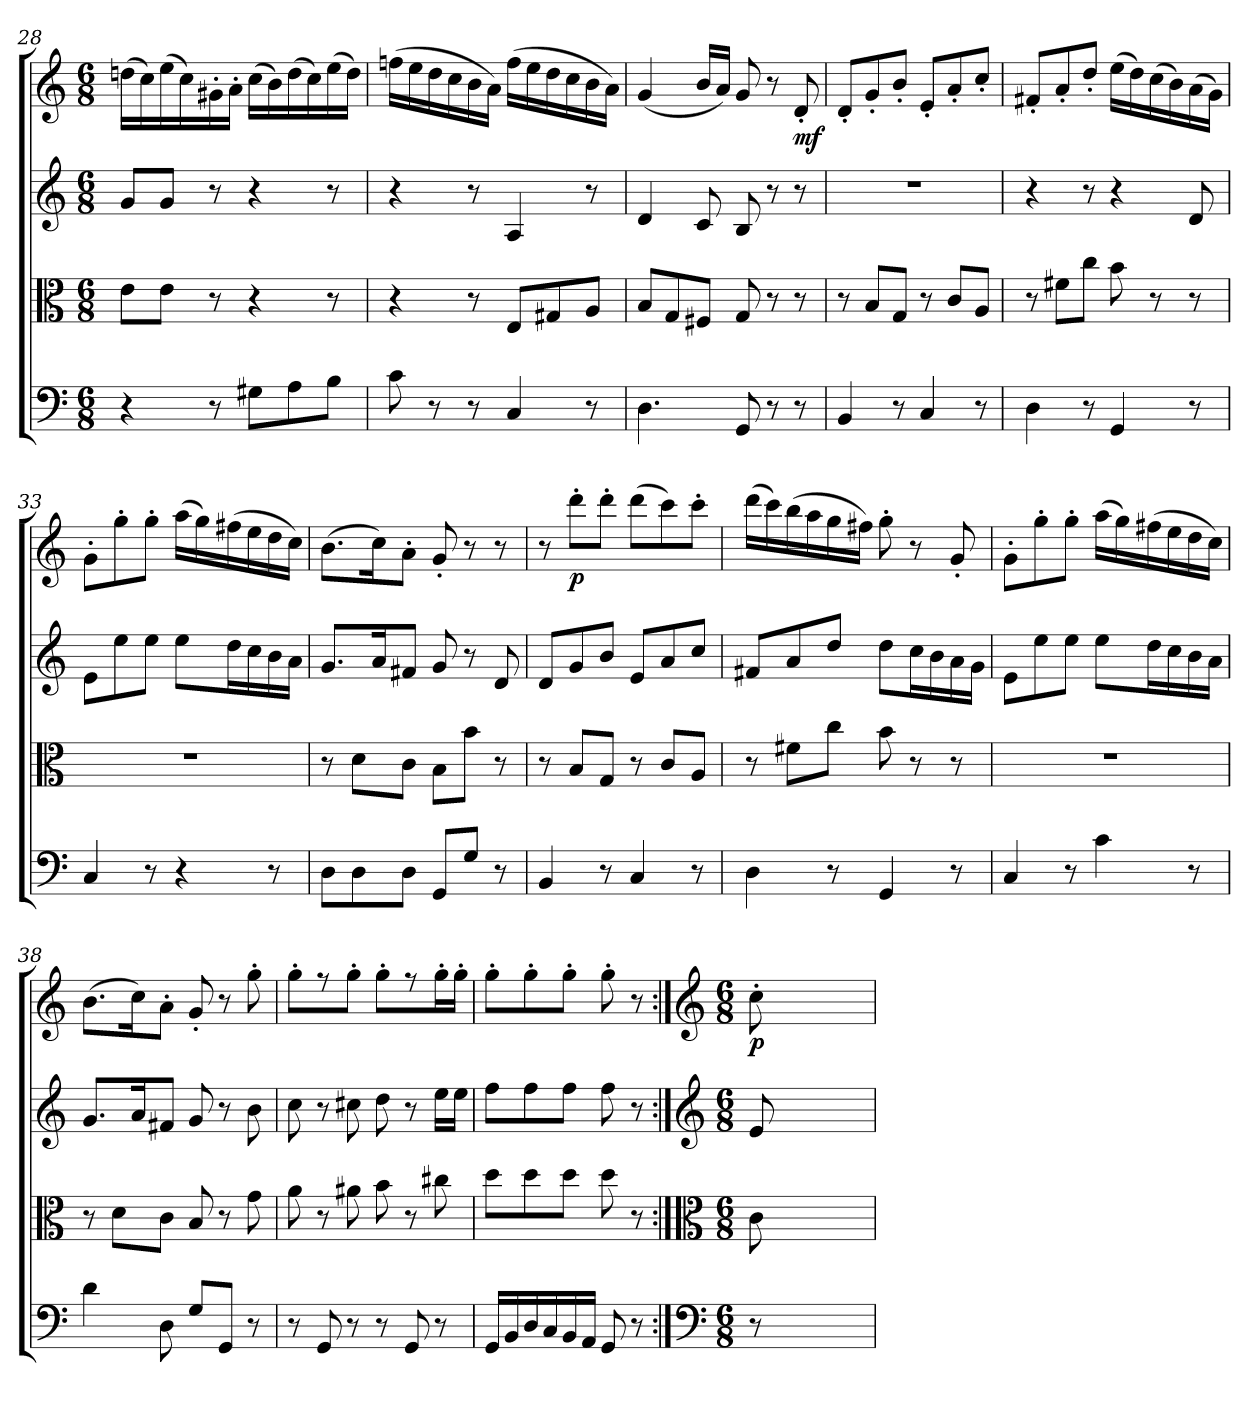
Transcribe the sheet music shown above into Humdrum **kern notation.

**kern	**kern	**kern	**kern	**dynam
*part4	*part3	*part2	*part1	*part1
*staff4	*staff3	*staff2	*staff1	*staff1
*clefF4	*clefC3	*clefG2	*clefG2	*
*k[]	*k[]	*k[]	*k[]	*
*C:	*C:	*C:	*C:	*
*M6/8	*M6/8	*M6/8	*M6/8	*
=28	=28	=28	=28	=28
4r	8e\L	8g/L	(16ddn\LL	.
.	.	.	16cc\)	.
.	8e\J	8g/J	(16ee\	.
.	.	.	16cc\)	.
8r	8r	8r	16g#X'\	.
.	.	.	16a'\JJ	.
8G#X\L	4r	4r	(16cc\LL	.
.	.	.	16b\)	.
8A\	.	.	(16dd\	.
.	.	.	16cc\)	.
8B\J	8r	8r	(16ee\	.
.	.	.	16dd\JJ)	.
=29	=29	=29	=29	=29
8c\	4r	4r	(16ffn\LL	.
.	.	.	16ee\	.
8r	.	.	16dd\	.
.	.	.	16cc\	.
8r	8r	8r	16b\	.
.	.	.	16a\JJ)	.
4C/	8E/L	4A/	(16ff\LL	.
.	.	.	16ee\	.
.	8G#X/	.	16dd\	.
.	.	.	16cc\	.
8r	8A/J	8r	16b\	.
.	.	.	16a\JJ)	.
=30	=30	=30	=30	=30
4.D\	8B/L	4d/	(4g/	.
.	8G/	.	.	.
.	8F#X/J	8c/	16b/LL	.
.	.	.	16a/JJ)	.
8GG/	8G/	8B/	8g/	.
8r	8r	8r	8r	.
8r	8r	8r	8d'/	mf
=31	=31	=31	=31	=31
4BB/	8r	2.r	8d'/L	.
.	8B/L	.	8g'/	.
8r	8G/J	.	8b'/J	.
4C/	8r	.	8e'/L	.
.	8c/L	.	8a'/	.
8r	8A/J	.	8cc'/J	.
=32	=32	=32	=32	=32
4D\	8r	4r	8f#X'/L	.
.	8f#X\L	.	8a'/	.
8r	8cc\J	8r	8dd'/J	.
4GG/	8b\	4r	(16ee\LL	.
.	.	.	16dd\)	.
.	8r	.	(16cc\	.
.	.	.	16b\)	.
8r	8r	8d/	(16a\	.
.	.	.	16g\JJ)	.
=33	=33	=33	=33	=33
4C/	2.r	8e\L	8g'\L	.
.	.	8ee\	8gg'\	.
8r	.	8ee\J	8gg'\J	.
4r	.	8ee\L	(16aa\LL	.
.	.	.	16gg\)	.
.	.	16dd\L	(16ff#X\	.
.	.	16cc\	16ee\	.
8r	.	16b\	16dd\	.
.	.	16a\JJ	16cc\JJ)	.
=34	=34	=34	=34	=34
8D\L	8r	8.g/L	(8.b\L	.
8D\	8d\L	.	.	.
.	.	16a/K	16cc\K)	.
8D\J	8c\J	8f#X/J	8a'\J	.
8GG/L	8B\L	8g/	8g'/	.
8G/J	8b\J	8r	8r	.
8r	8r	8d/	8r	.
=35	=35	=35	=35	=35
4BB/	8r	8d/L	8r	.
.	8B/L	8g/	8ddd'\L	p
8r	8G/J	8b/J	8ddd'\J	.
4C/	8r	8e/L	(8ddd\L	.
.	8c/L	8a/	8ccc\)	.
8r	8A/J	8cc/J	8ccc'\J	.
=36	=36	=36	=36	=36
4D\	8r	8f#X/L	(16ddd\LL	.
.	.	.	16ccc\)	.
.	8f#X\L	8a/	(16bb\	.
.	.	.	16aa\	.
8r	8cc\J	8dd/J	16gg\	.
.	.	.	16ff#X\JJ)	.
4GG/	8b\	8dd\L	8gg'\	.
.	8r	16cc\L	8r	.
.	.	16b\	.	.
8r	8r	16a\	8g'/	.
.	.	16g\JJ	.	.
=37	=37	=37	=37	=37
4C/	2.r	8e\L	8g'\L	.
.	.	8ee\	8gg'\	.
8r	.	8ee\J	8gg'\J	.
4c\	.	8ee\L	(16aa\LL	.
.	.	.	16gg\)	.
.	.	16dd\L	(16ff#X\	.
.	.	16cc\	16ee\	.
8r	.	16b\	16dd\	.
.	.	16a\JJ	16cc\JJ)	.
=38	=38	=38	=38	=38
4d\	8r	8.g/L	(8.b\L	.
.	8d\L	.	.	.
.	.	16a/K	16cc\K)	.
8D\	8c\J	8f#X/J	8a'\J	.
8G/L	8B/	8g/	8g'/	.
8GG/J	8r	8r	8r	.
8r	8g\	8b\	8gg'\	.
=39	=39	=39	=39	=39
8r	8a\	8cc\	8gg'\L	.
8GG/	8r	8r	8r	.
8r	8a#X\	8cc#X\	8gg'\J	.
8r	8b\	8dd\	8gg'\L	.
8GG/	8r	8r	8r	.
8r	8cc#X\	16ee\LL	16gg'\L	.
.	.	16ee\JJ	16gg'\JJ	.
=40	=40	=40	=40	=40
16GG/LL	8dd\L	8ff\L	8gg'\L	.
16BB/	.	.	.	.
16D/	8dd\	8ff\	8gg'\	.
16C/	.	.	.	.
16BB/	8dd\J	8ff\J	8gg'\J	.
16AA/JJ	.	.	.	.
8GG/	8dd\	8ff\	8gg'\	.
8r	8r	8r	8r	.
=:|!	=:|!	=:|!	=:|!	=:|!
*clefF4	*clefC3	*clefG2	*clefG2	*
*k[]	*k[]	*k[]	*k[]	*
*C:	*C:	*C:	*C:	*
*M6/8	*M6/8	*M6/8	*M6/8	*
8r	8c\	8e/	8cc'\	p
2ryy	2ryy	2ryy	2ryy	.
8ryy	8ryy	8ryy	8ryy	.
=	=	=	=	=
*-	*-	*-	*-	*-
